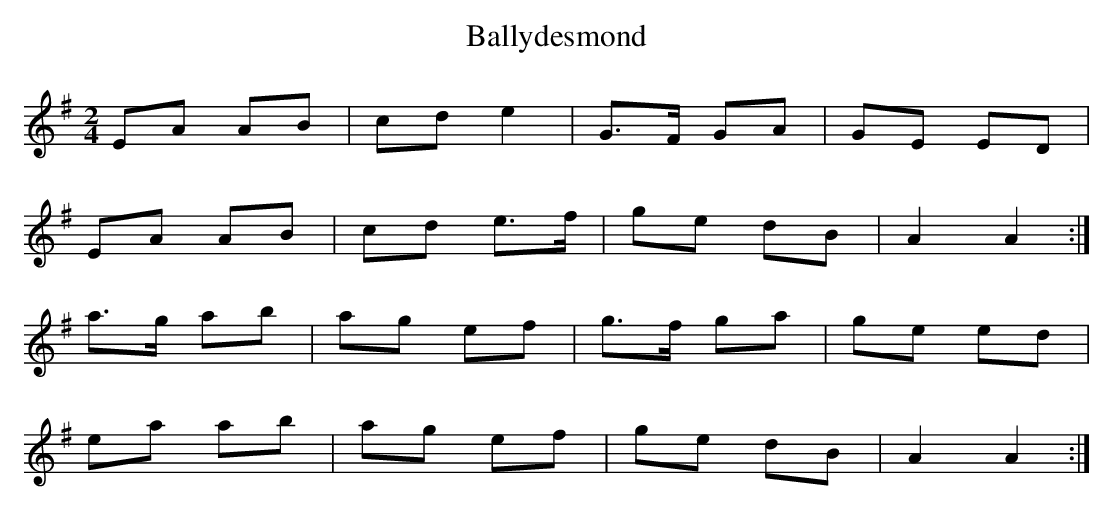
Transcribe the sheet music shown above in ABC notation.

X:1
T:Ballydesmond
M:2/4
L:1/8
K:A Dorian
EA AB|cd e2|G3/F/ GA|GE ED|!
EA AB|cd e3/f/|ge dB|A2 A2:|!
a3/g/ ab|ag ef|g3/f/ ga|ge ed|!
ea ab|ag ef|ge dB|A2 A2:|!
